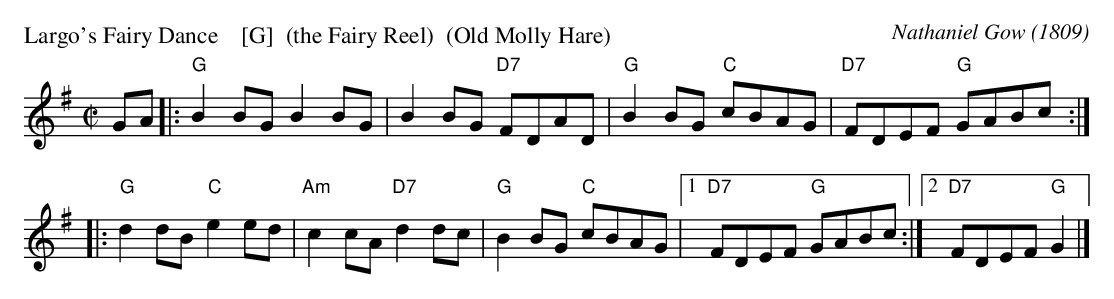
X:1
P: Largo's Fairy Dance    [G]  (the Fairy Reel)  (Old Molly Hare)
C: Nathaniel Gow
O: 1809
L: 1/8
M: C|
K: G
GA \
|: "G"B2BG B2BG | B2BG "D7"FDAD | "G"B2BG "C"cBAG | "D7"FDEF "G"GABc :|
|: "G"d2dB "C"e2ed | "Am"c2cA "D7"d2dc | "G"B2BG "C"cBAG |1 "D7"FDEF "G"GABc :|2 "D7"FDEF "G"G2 |]
